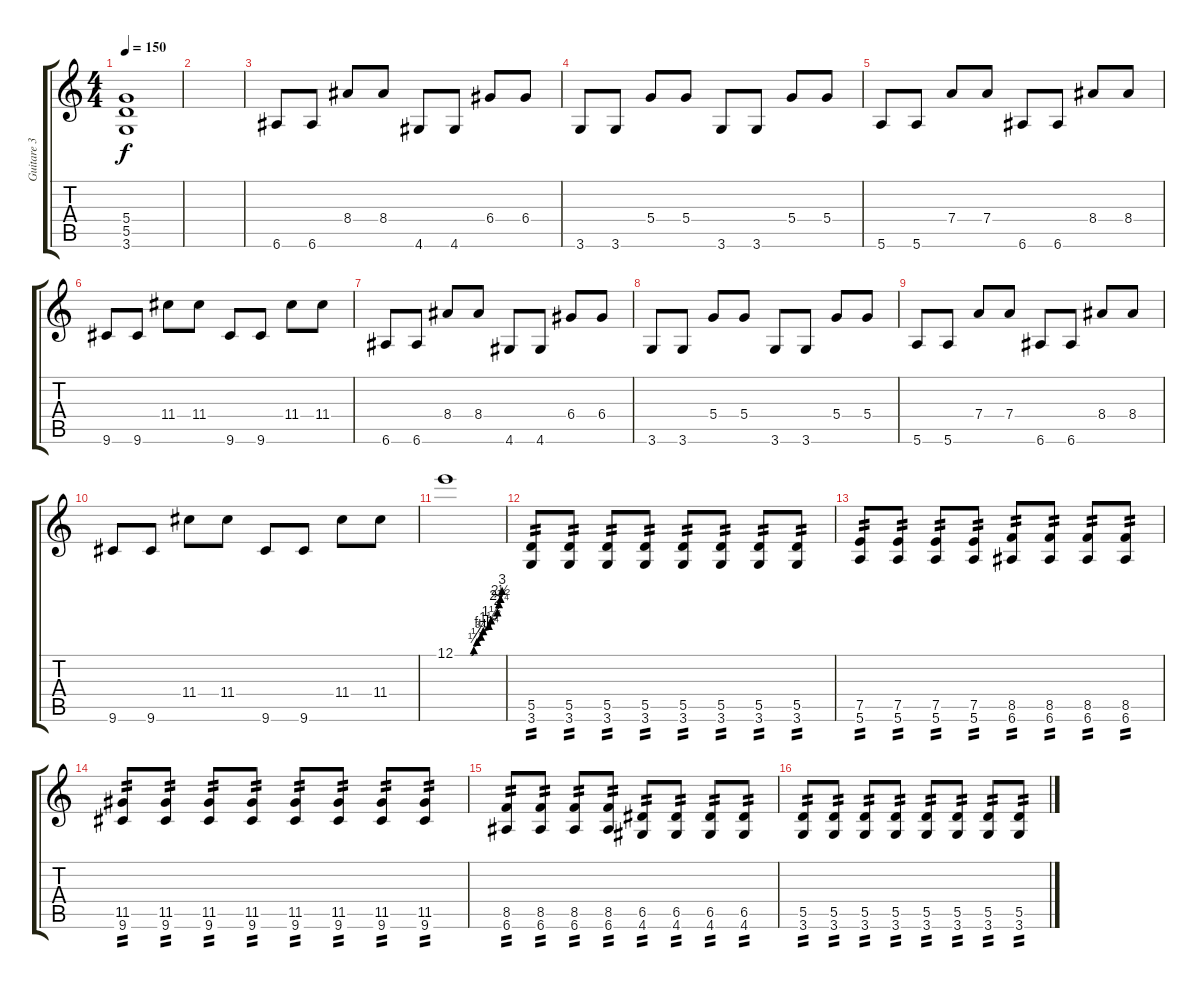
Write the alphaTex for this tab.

\track ("Guitare 3" "Guitare 3") {instrument distortionguitar}
\staff {score tabs}
\tuning (E4 B3 G3 D3 A2 E2) {hide}
\ts (4 4)
\tempo 150
\clef g2
\ks c
(5.4 5.5 3.6).1{dy f} |
|
6.6.8 6.6.8 8.4.8 8.4.8 4.6.8 4.6.8 6.4.8 6.4.8 |
3.6.8 3.6.8 5.4.8 5.4.8 3.6.8 3.6.8 5.4.8 5.4.8 |
5.6.8 5.6.8 7.4.8 7.4.8 6.6.8 6.6.8 8.4.8 8.4.8 |
9.6.8 9.6.8 11.4.8 11.4.8 9.6.8 9.6.8 11.4.8 11.4.8 |
6.6.8 6.6.8 8.4.8 8.4.8 4.6.8 4.6.8 6.4.8 6.4.8 |
3.6.8 3.6.8 5.4.8 5.4.8 3.6.8 3.6.8 5.4.8 5.4.8 |
5.6.8 5.6.8 7.4.8 7.4.8 6.6.8 6.6.8 8.4.8 8.4.8 |
9.6.8 9.6.8 11.4.8 11.4.8 9.6.8 9.6.8 11.4.8 11.4.8 |
12.1{be (custom 0 0 14 0 18 0 21 0 24 1 28 2 31 2 33 3 36 4 38 4 41 4 43 5 46 6 48 6 50 6 54 8 56 9 58 10 60 12)}.1 |
(5.5 3.6).8{tp 2} (5.5 3.6).8{tp 2} (5.5 3.6).8{tp 2} (5.5 3.6).8{tp 2} (5.5 3.6).8{tp 2} (5.5 3.6).8{tp 2} (5.5 3.6).8{tp 2} (5.5 3.6).8{tp 2} |
(7.5 5.6).8{tp 2} (7.5 5.6).8{tp 2} (7.5 5.6).8{tp 2} (7.5 5.6).8{tp 2} (8.5 6.6).8{tp 2} (8.5 6.6).8{tp 2} (8.5 6.6).8{tp 2} (8.5 6.6).8{tp 2} |
(11.5 9.6).8{tp 2} (11.5 9.6).8{tp 2} (11.5 9.6).8{tp 2} (11.5 9.6).8{tp 2} (11.5 9.6).8{tp 2} (11.5 9.6).8{tp 2} (11.5 9.6).8{tp 2} (11.5 9.6).8{tp 2} |
(8.5 6.6).8{tp 2} (8.5 6.6).8{tp 2} (8.5 6.6).8{tp 2} (8.5 6.6).8{tp 2} (6.5 4.6).8{tp 2} (6.5 4.6).8{tp 2} (6.5 4.6).8{tp 2} (6.5 4.6).8{tp 2} |
(5.5 3.6).8{tp 2} (5.5 3.6).8{tp 2} (5.5 3.6).8{tp 2} (5.5 3.6).8{tp 2} (5.5 3.6).8{tp 2} (5.5 3.6).8{tp 2} (5.5 3.6).8{tp 2} (5.5 3.6).8{tp 2}
